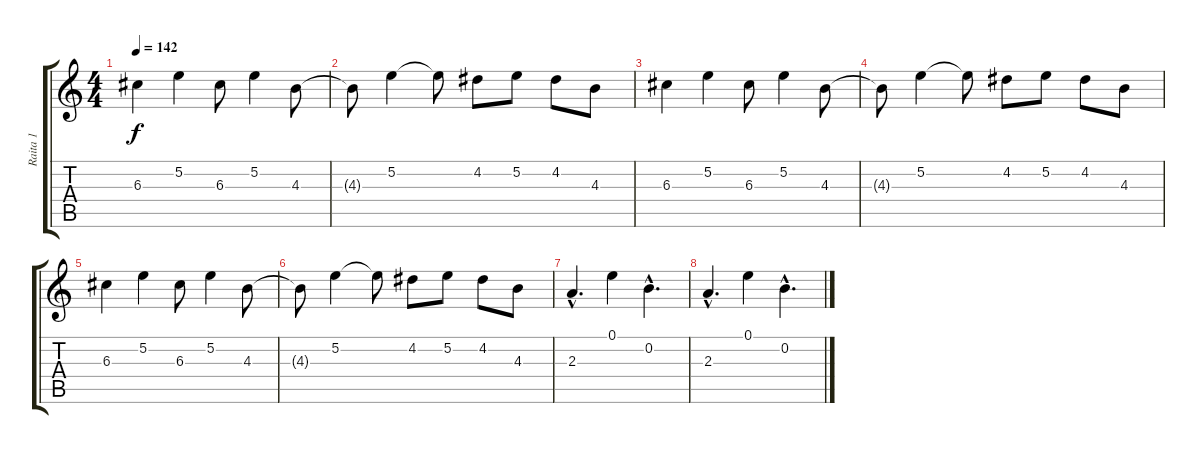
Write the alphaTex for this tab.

\track ("Raita 1" "Raita 1") {instrument distortionguitar}
\staff {score tabs}
\tuning (E4 B3 G3 D3 A2 E2) {hide}
\ts (4 4)
\tempo 142
\clef g2
\ks c
6.3.4{dy f instrument distortionguitar} 5.2.4 6.3.8 5.2.4 4.3.8 |
4.3{t}.8 5.2.4 5.2{t}.8 4.2.8 5.2.8 4.2.8 4.3.8 |
6.3.4 5.2.4 6.3.8 5.2.4 4.3.8 |
4.3{t}.8 5.2.4 5.2{t}.8 4.2.8 5.2.8 4.2.8 4.3.8 |
6.3.4 5.2.4 6.3.8 5.2.4 4.3.8 |
4.3{t}.8 5.2.4 5.2{t}.8 4.2.8 5.2.8 4.2.8 4.3.8 |
2.3{hac}.4{d} 0.1.4 0.2{hac}.4{d} |
2.3{hac}.4{d} 0.1.4 0.2{hac}.4{d}
